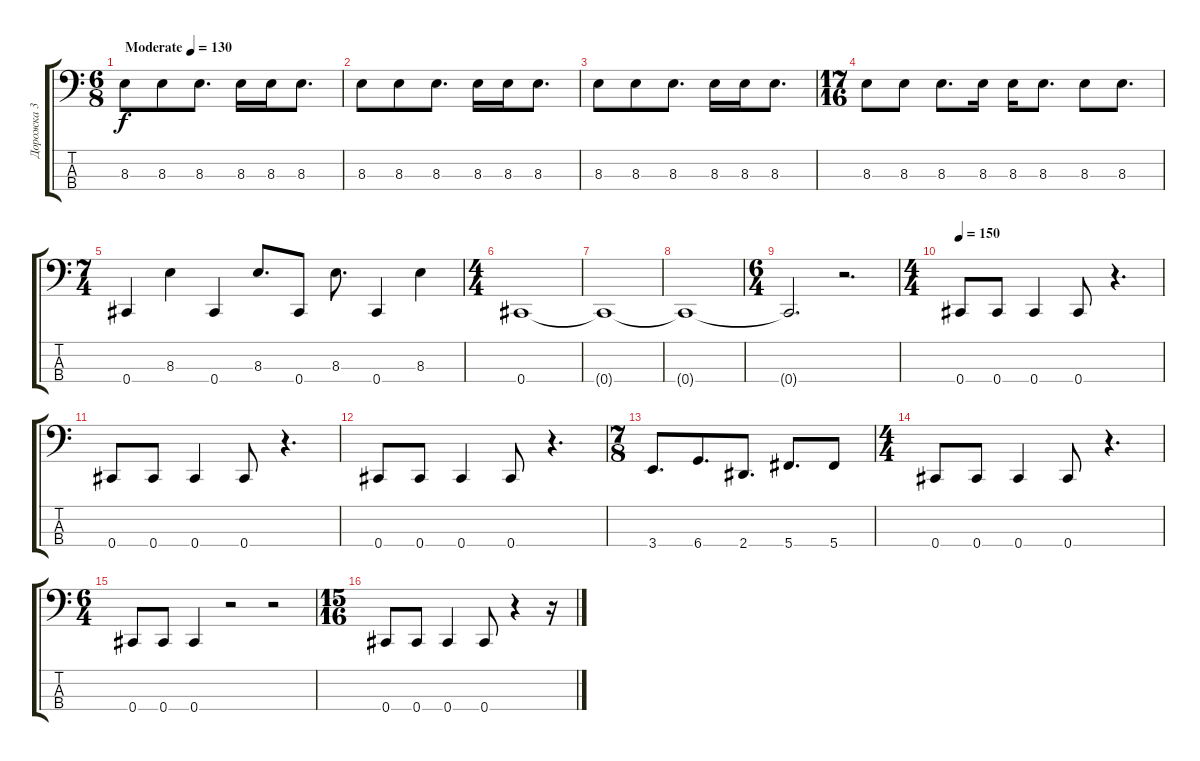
\track ("Дорожка 3" "Дорожка 3") {instrument electricbassfinger}
\staff {score tabs}
\tuning (Gb2 Db2 Ab1 Db1) {hide}
\ts (6 8)
\tempo (130 "Moderate")
\clef f4
\ks c
8.3.8{dy f volume 7 instrument electricbassfinger} 8.3.8 8.3.8{d} 8.3.16 8.3.16 8.3.8{d} |
8.3.8 8.3.8 8.3.8{d} 8.3.16 8.3.16 8.3.8{d} |
8.3.8 8.3.8 8.3.8{d} 8.3.16 8.3.16 8.3.8{d} |
\ts (17 16)
8.3.8 8.3.8 8.3.8{d} 8.3.16 8.3.16 8.3.8{d} 8.3.8 8.3.8{d} |
\ts (7 4)
0.4.4{volume 10} 8.3.4 0.4.4 8.3.8{d} 0.4.8 8.3.8{d} 0.4.4 8.3.4 |
\ts (4 4)
0.4.1 |
0.4{t}.1 |
0.4{t}.1 |
\ts (6 4)
0.4{t}.2{d} r.2{d} |
\ts (4 4)
\tempo 150
0.4.8 0.4.8 0.4.4 0.4.8 r.4{d} |
0.4.8 0.4.8 0.4.4 0.4.8 r.4{d} |
0.4.8 0.4.8 0.4.4 0.4.8 r.4{d} |
\ts (7 8)
3.4.8{d} 6.4.8{d} 2.4.8{d} 5.4.8{d} 5.4.8 |
\ts (4 4)
0.4.8 0.4.8 0.4.4 0.4.8 r.4{d} |
\ts (6 4)
0.4.8 0.4.8 0.4.4 r.2 r.2 |
\ts (15 16)
0.4.8 0.4.8 0.4.4 0.4.8 r.4 r.16
